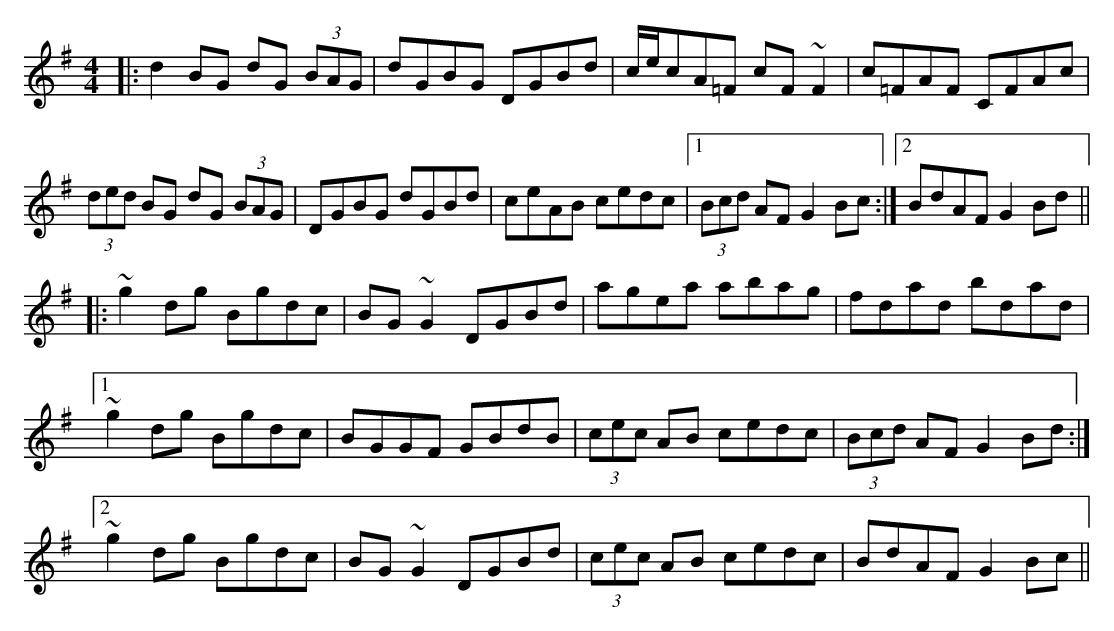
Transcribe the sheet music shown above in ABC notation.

X:1
M:4/4
K:G
|:d2BG dG (3BAG|dGBG DGBd|c/e/cA=F cF~F2|c=FAF CFAc|
(3ded BG dG (3BAG|DGBG dGBd|ceAB cedc|1 (3)Bcd AF G2Bc:|2 BdAF G2Bd||
|:~g2dg Bgdc|BG~G2 DGBd|agea abag|fdad bdad|
[1 ~g2dg Bgdc|BGGF GBdB|(3cec AB cedc|(3Bcd AF G2Bd:|
[2 ~g2dg Bgdc|BG~G2 DGBd|(3cec AB cedc|BdAF G2Bc||
